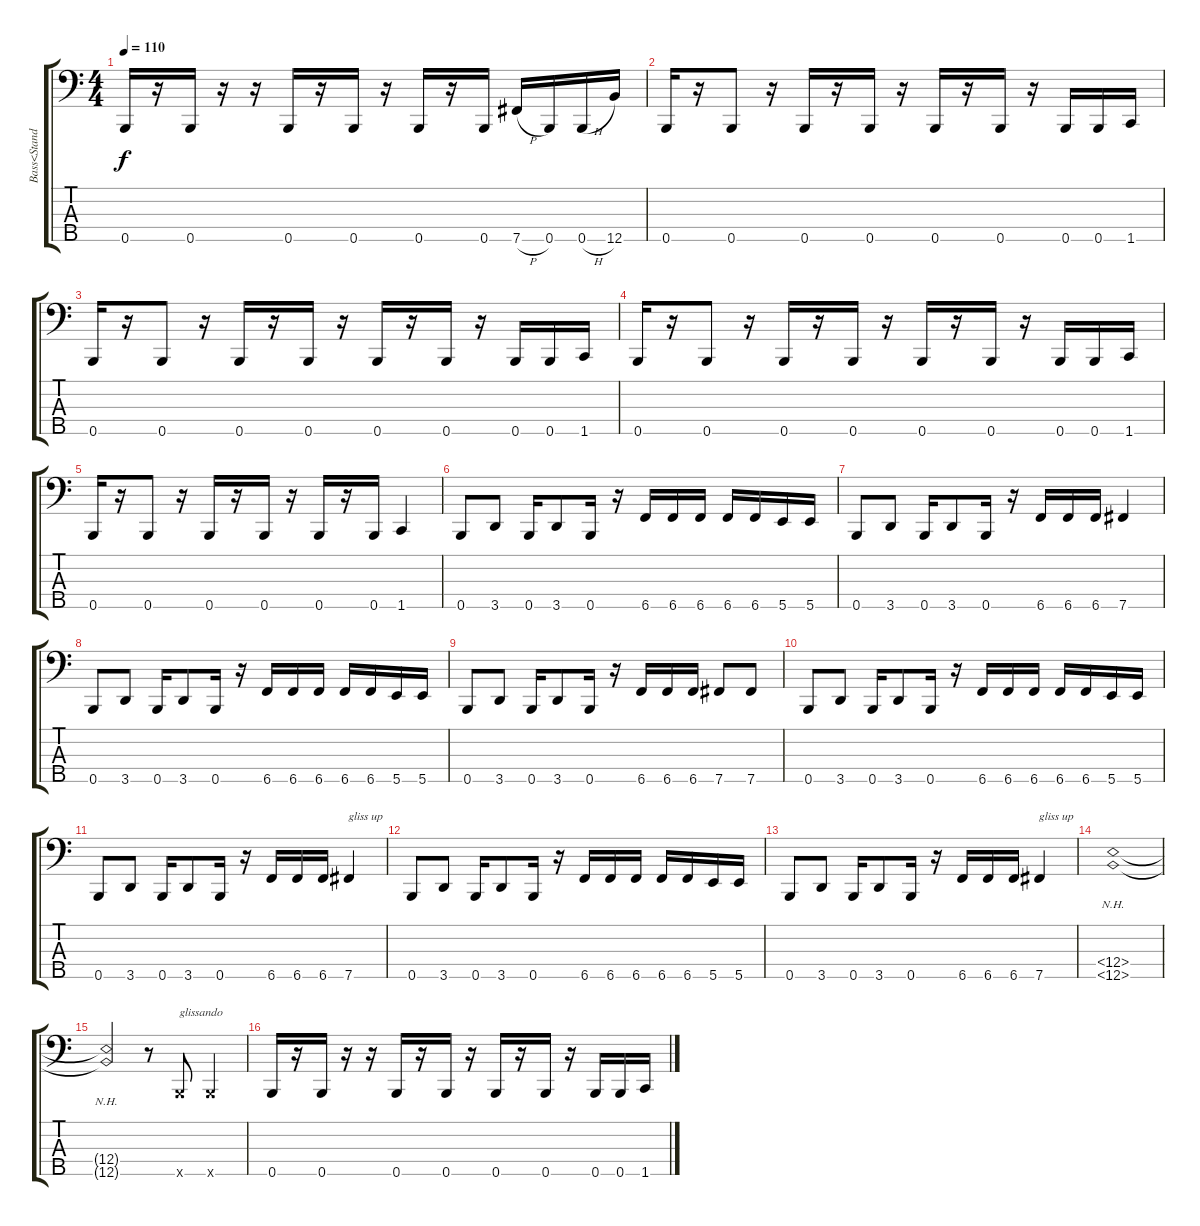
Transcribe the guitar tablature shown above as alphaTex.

\track ("Bass<Standard>" "Bass<Stand") {instrument electricbassfinger}
\staff {score tabs}
\tuning (G2 D2 A1 E1 B0) {hide}
\ts (4 4)
\tempo 110
\clef f4
\ks c
0.5.16{dy f} r.16 0.5.16 r.16 r.16 0.5.16 r.16 0.5.16 r.16 0.5.16 r.16 0.5.16 7.5{h}.16 0.5.16 0.5{h}.16 12.5.16 |
0.5.16 r.16 0.5.8 r.16 0.5.16 r.16 0.5.16 r.16 0.5.16 r.16 0.5.16 r.16 0.5.16 0.5.16 1.5.16 |
0.5.16 r.16 0.5.8 r.16 0.5.16 r.16 0.5.16 r.16 0.5.16 r.16 0.5.16 r.16 0.5.16 0.5.16 1.5.16 |
0.5.16 r.16 0.5.8 r.16 0.5.16 r.16 0.5.16 r.16 0.5.16 r.16 0.5.16 r.16 0.5.16 0.5.16 1.5.16 |
0.5.16 r.16 0.5.8 r.16 0.5.16 r.16 0.5.16 r.16 0.5.16 r.16 0.5.16 1.5.4 |
0.5.8 3.5.8 0.5.16 3.5.8 0.5.16 r.16 6.5.16 6.5.16 6.5.16 6.5.16 6.5.16 5.5.16 5.5.16 |
0.5.8 3.5.8 0.5.16 3.5.8 0.5.16 r.16 6.5.16 6.5.16 6.5.16 7.5.4 |
0.5.8 3.5.8 0.5.16 3.5.8 0.5.16 r.16 6.5.16 6.5.16 6.5.16 6.5.16 6.5.16 5.5.16 5.5.16 |
0.5.8 3.5.8 0.5.16 3.5.8 0.5.16 r.16 6.5.16 6.5.16 6.5.16 7.5.8 7.5.8 |
0.5.8 3.5.8 0.5.16 3.5.8 0.5.16 r.16 6.5.16 6.5.16 6.5.16 6.5.16 6.5.16 5.5.16 5.5.16 |
0.5.8 3.5.8 0.5.16 3.5.8 0.5.16 r.16 6.5.16 6.5.16 6.5.16 7.5.4{txt "gliss up"} |
0.5.8 3.5.8 0.5.16 3.5.8 0.5.16 r.16 6.5.16 6.5.16 6.5.16 6.5.16 6.5.16 5.5.16 5.5.16 |
0.5.8 3.5.8 0.5.16 3.5.8 0.5.16 r.16 6.5.16 6.5.16 6.5.16 7.5.4{txt "gliss up"} |
(12.4{nh} 12.5{nh}).1 |
(12.4{nh t} 12.5{nh t}).2 r.8 0.5{x}.8{txt "glissando"} 0.5{x}.4 |
0.5.16 r.16 0.5.16 r.16 r.16 0.5.16 r.16 0.5.16 r.16 0.5.16 r.16 0.5.16 r.16 0.5.16 0.5.16 1.5.16
